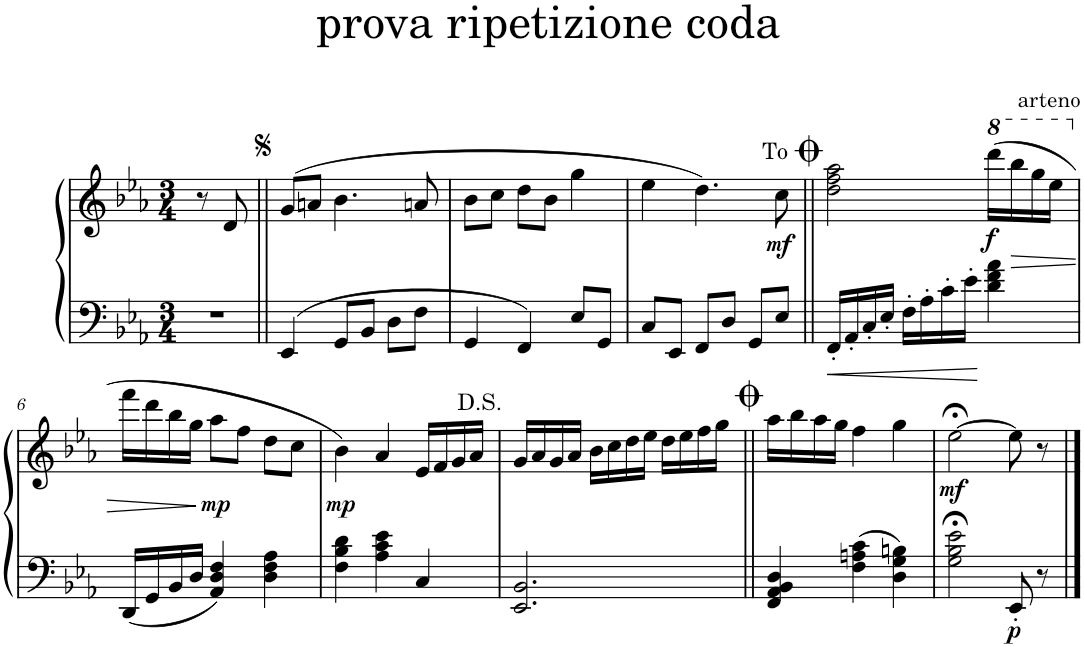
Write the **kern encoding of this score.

**kern	**kern	**dynam
*part1	*part1	*part1
*staff2	*staff1	*staff1/2
*I"Piano	*	*
*I'Pno.	*	*
*clefF4	*clefG2	*
*k[b-e-a-]	*k[b-e-a-]	*
*M3/4	*M3/4	*
=1	=1	=1
4r	8r	.
.	8d/	.
=2||	=2||	=2||
4EE-/	(8g/L	.
.	8an/J	.
8GG/L	4.b-\	.
8BB-/J	.	.
8D\L	.	.
8F\J	8an/	.
=3	=3	=3
4GG/	8b-\L	.
.	8cc\J	.
4FF/	8dd\L	.
.	8b-\J	.
8E-/L	4gg\	.
8GG/J	.	.
=4	=4	=4
8C/L	4ee-\	.
8EE-/J	.	.
8FF/L	4.dd\)	.
8D/J	.	.
8GG/L	.	.
!	!	!LO:DY:b
8E-/J	8cc\	mf
!	!LO:TX:a:t=To <font size="20"/>	!
!LO:TX:a:t=To <font size="20"/>	!	!
=5||	=5||	=5||
16FF'/LL	2dd\ 2ff\ 2aa-\	.
16AA-'/	.	.
16C'/	.	.
16E-'/JJ	.	.
16F'\LL	.	.
16A-'\	.	.
16c'\	.	.
16e-'\JJ	.	.
*	*8va	*
!	!	!LO:DY:b
4d\ 4f\ 4a-\	(16dddd\LL	f
!	!	!LO:HP:b
.	16bbb-\	>
.	16ggg\	.
.	16eee-\JJ	.
!!LO:LB:g=z
=6	=6	=6
*	*X8va	*
16DD/LL	16fff\LL	.
16GG/	16ddd\	.
16BB-/	16bb-\	.
16D/JJ	16gg\JJ	.
!	!	!LO:DY:n=1:b
4AA-/ 4D/ 4F/	8aa-\L	] mp
.	8ff\J	.
4D\ 4F\ 4A-\	8dd\L	.
.	8cc\J	.
=7	=7	=7
!	!	!LO:DY:b
4F\ 4B-\ 4d\	4b-\)	mp
4A-\ 4c\ 4e-\	4a-/	.
4C/	16e-/LL	.
.	16f/	.
.	16g/	.
.	16a-/JJ	.
=8	=8	=8
2.EE-/ 2.BB-/	16g/LL	.
.	16a-/	.
.	16g/	.
.	16a-/JJ	.
.	16b-\LL	.
.	16cc\	.
.	16dd\	.
.	16ee-\JJ	.
.	16dd\LL	.
.	16ee-\	.
.	16ff\	.
.	16gg\JJ	.
=9||	=9||	=9||
4FF/ 4AA-/ 4BB-/ 4D/	16aa-\LL	.
.	16bb-\	.
.	16aa-\	.
.	16gg\JJ	.
4F\ 4An\ 4c\	4ff\	.
4D\ 4G\ 4Bn\	4gg\	.
=10	=10	=10
!	!	!LO:DY:b
2G\;< 2B-\;< 2e-\;<	[2ee-;<\	mf
!	!	!LO:DY:b=2
8EE-'/	8ee-\]	p
8r	8r	.
==	==	==
*-	*-	*-
